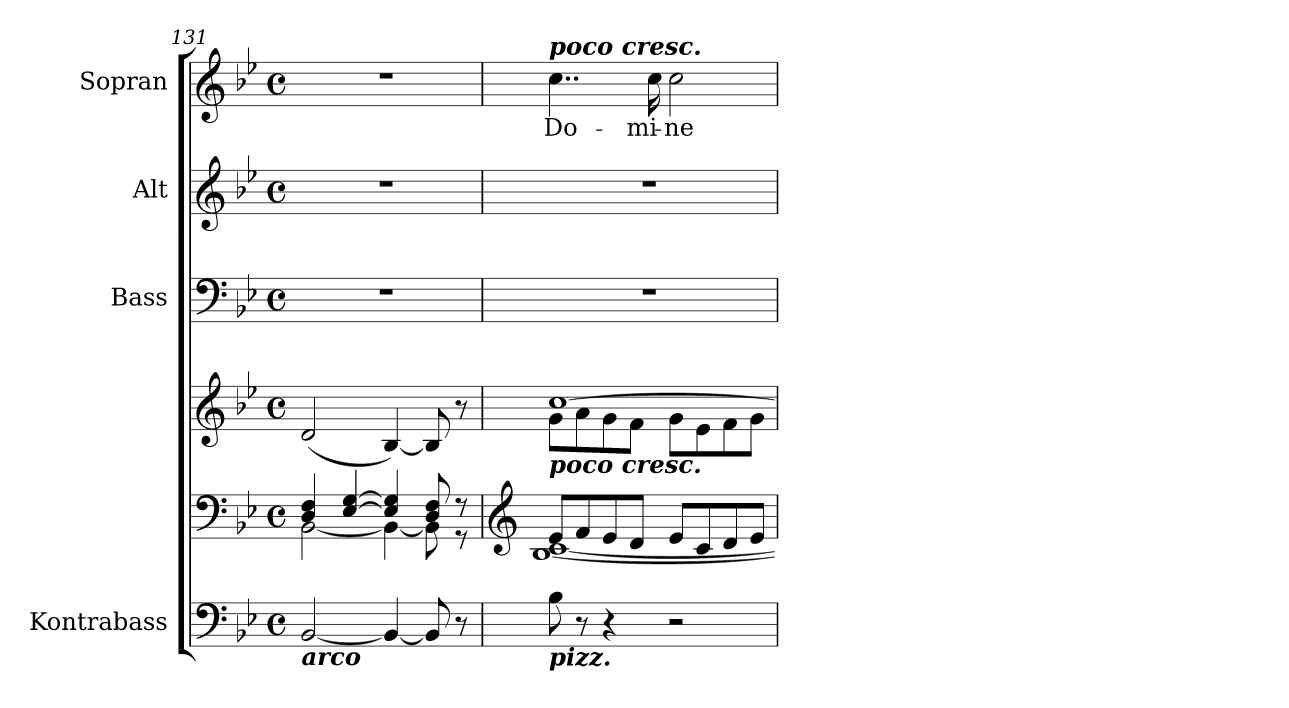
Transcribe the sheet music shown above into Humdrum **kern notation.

**kern	**kern	**kern	**kern	**kern	**kern	**text
*part5	*part4	*part4	*part3	*part2	*part1	*part1
*staff6	*staff5	*staff4	*staff3	*staff2	*staff1	*staff1
*I"Kontrabass	*	*	*I"Bass	*I"Alt	*I"Sopran	*
*I'Kb.	*	*	*I'B.	*I'A.	*I'S.	*
!!LO:PB:g=z
*clefF4	*clefF4	*clefG2	*clefF4	*clefG2	*clefG2	*
*ITrd7c12	*	*	*	*	*	*
*k[b-e-]	*k[b-e-]	*k[b-e-]	*k[b-e-]	*k[b-e-]	*k[b-e-]	*
*B-:	*B-:	*B-:	*B-:	*B-:	*B-:	*
*M4/4	*M4/4	*M4/4	*M4/4	*M4/4	*M4/4	*
*met(c)	*met(c)	*met(c)	*met(c)	*met(c)	*met(c)	*
=131	=131	=131	=131	=131	=131	=131
*	*^	*	*	*	*	*
!LO:TX:b:Bi:t=arco	!	!	!	!	!	!	!
[2BBB-/	4D/ 4F/	[<2BB-\	(<2d/	1r	1r	1r	.
.	[>4E-/ [>4G/	.	.	.	.	.	.
4BBB-/_	4E-/] 4G/]	4BB-\_	[4B-/)	.	.	.	.
8BBB-/]	8D/ 8F/	8BB-\]	8B-/]	.	.	.	.
8r	8r	8r	8r	.	.	.	.
=132	=132	=132	=132	=132	=132	=132	=132
*	*clefG2	*	*	*	*	*	*
*	*	*	*^	*	*	*	*
!	!	!	!	!	!	!	!LO:TX:a:Bi:t=poco cresc.	!
!	!	!	!LO:TX:b:Bi:t=poco cresc.	!	!	!	!	!
!LO:TX:b:Bi:t=pizz.	!	!	!	!	!	!	!	!
!	!	!	!	!	!	!	!	!LO:LY:b
8BB-\	8e-/L	[<1B- [<1c	[>1cc	8g\L	1r	1r	4..cc\	Do-
8r	8f/	.	.	8a\	.	.	.	.
4r	8e-/	.	.	8g\	.	.	.	.
.	8d/J	.	.	8f\J	.	.	.	.
!	!	!	!	!	!	!	!	!LO:LY:b
.	.	.	.	.	.	.	16cc\	-mi-
!	!	!	!	!	!	!	!	!LO:LY:b
2r	8e-/L	.	.	8g\L	.	.	2cc\	-ne
.	8c/	.	.	8e-\	.	.	.	.
.	8d/	.	.	8f\	.	.	.	.
.	8e-/J	.	.	8g\J	.	.	.	.
*	*v	*v	*	*	*	*	*	*
*	*	*v	*v	*	*	*	*
=	=	=	=	=	=	=
*-	*-	*-	*-	*-	*-	*-
